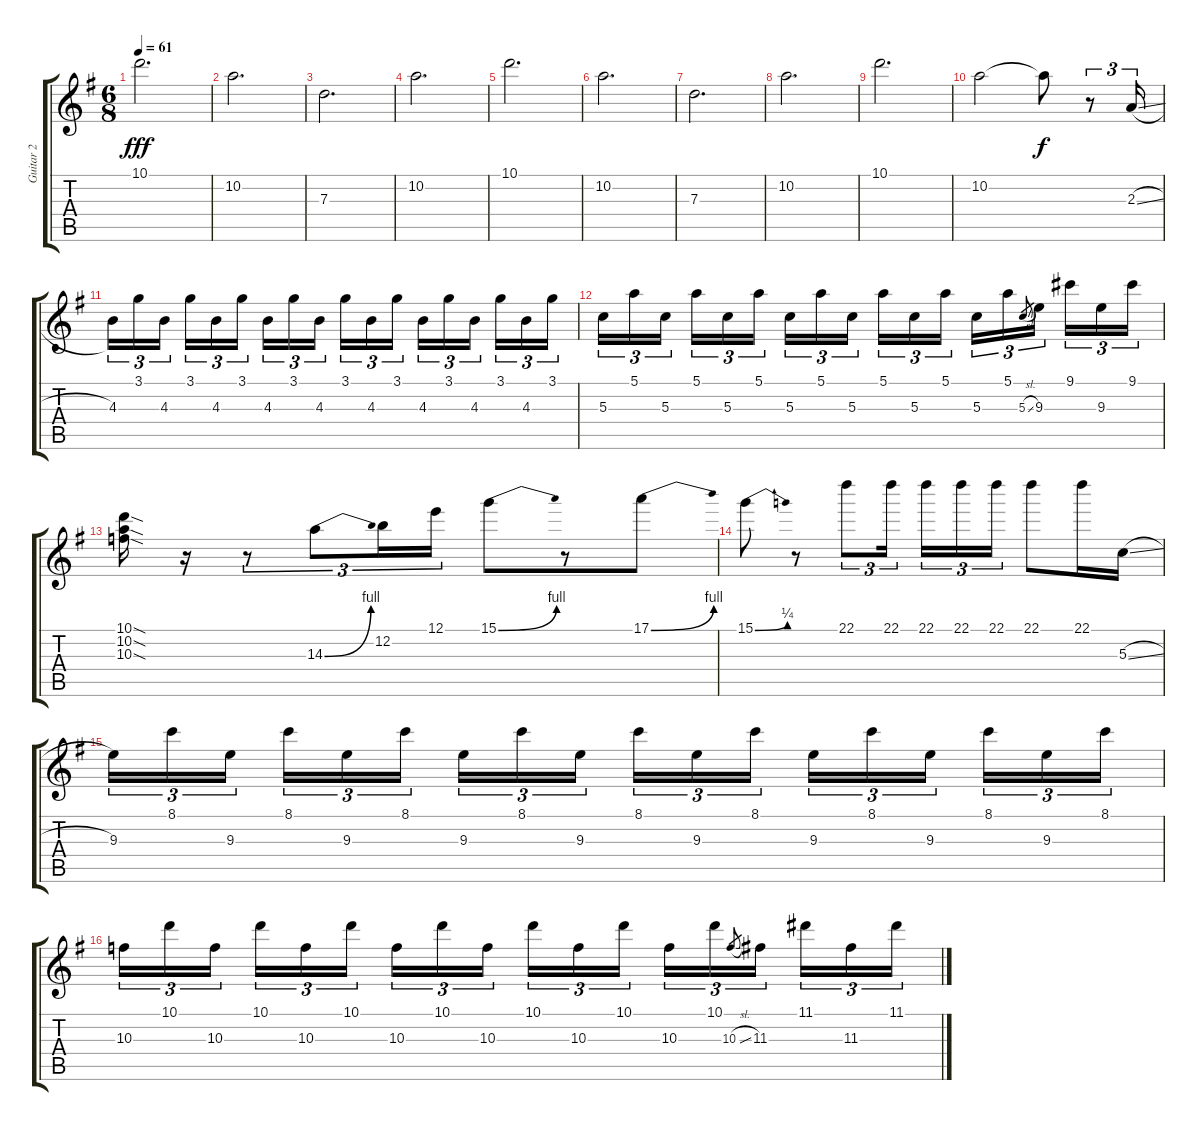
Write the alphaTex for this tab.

\track ("Guitar 2" "Guitar 2") {instrument electricguitarjazz}
\staff {score tabs}
\tuning (E4 B3 G3 D3 A2 E2) {hide}
\ts (6 8)
\tempo 61
\clef g2
\ks g
10.1.2{d dy fff} |
10.2.2{d} |
7.3.2{d} |
10.2.2{d} |
10.1.2{d} |
10.2.2{d} |
7.3.2{d} |
10.2.2{d} |
10.1.2{d} |
10.2.2 10.2{t}.8{dy f} r.8{tu (3 2) instrument overdrivenguitar} 2.3{sl}.16{tu (3 2)} |
4.3.16{tu (3 2)} 3.1.16{tu (3 2)} 4.3.16{tu (3 2) beam splitsecondary} 3.1.16{tu (3 2)} 4.3.16{tu (3 2)} 3.1.16{tu (3 2) beam splitsecondary} 4.3.16{tu (3 2)} 3.1.16{tu (3 2)} 4.3.16{tu (3 2)} 3.1.16{tu (3 2)} 4.3.16{tu (3 2)} 3.1.16{tu (3 2) beam splitsecondary} 4.3.16{tu (3 2)} 3.1.16{tu (3 2)} 4.3.16{tu (3 2) beam splitsecondary} 3.1.16{tu (3 2)} 4.3.16{tu (3 2)} 3.1.16{tu (3 2)} |
5.3.16{tu (3 2)} 5.1.16{tu (3 2)} 5.3.16{tu (3 2) beam splitsecondary} 5.1.16{tu (3 2)} 5.3.16{tu (3 2)} 5.1.16{tu (3 2) beam splitsecondary} 5.3.16{tu (3 2)} 5.1.16{tu (3 2)} 5.3.16{tu (3 2)} 5.1.16{tu (3 2)} 5.3.16{tu (3 2)} 5.1.16{tu (3 2) beam splitsecondary} 5.3.16{tu (3 2)} 5.1.16{tu (3 2)} 5.3{sl}.8{gr} 9.3.16{tu (3 2) beam splitsecondary} 9.1.16{tu (3 2)} 9.3.16{tu (3 2)} 9.1.16{tu (3 2)} |
(10.1{sod} 10.2{sod} 10.3{sod}).16 r.16 r.8{tu (3 2)} 14.3{be (bend 0 0 60 4)}.8{tu (3 2)} 12.2.16{tu (3 2)} 12.1.16{tu (3 2)} 15.1{be (bend 0 0 60 4)}.8 r.8 17.1{be (bend 0 0 60 4)}.8 |
15.1{be (bend 0 0 60 1)}.8 r.8 22.1.8{tu (3 2)} 22.1.16{tu (3 2)} 22.1.16{tu (3 2)} 22.1.16{tu (3 2)} 22.1.16{tu (3 2)} 22.1.8 22.1.16 5.3{sl}.16 |
9.3.16{tu (3 2)} 8.1.16{tu (3 2)} 9.3.16{tu (3 2) beam splitsecondary} 8.1.16{tu (3 2)} 9.3.16{tu (3 2)} 8.1.16{tu (3 2) beam splitsecondary} 9.3.16{tu (3 2)} 8.1.16{tu (3 2)} 9.3.16{tu (3 2)} 8.1.16{tu (3 2)} 9.3.16{tu (3 2)} 8.1.16{tu (3 2) beam splitsecondary} 9.3.16{tu (3 2)} 8.1.16{tu (3 2)} 9.3.16{tu (3 2) beam splitsecondary} 8.1.16{tu (3 2)} 9.3.16{tu (3 2)} 8.1.16{tu (3 2)} |
10.3.16{tu (3 2)} 10.1.16{tu (3 2)} 10.3.16{tu (3 2) beam splitsecondary} 10.1.16{tu (3 2)} 10.3.16{tu (3 2)} 10.1.16{tu (3 2) beam splitsecondary} 10.3.16{tu (3 2)} 10.1.16{tu (3 2)} 10.3.16{tu (3 2)} 10.1.16{tu (3 2)} 10.3.16{tu (3 2)} 10.1.16{tu (3 2) beam splitsecondary} 10.3.16{tu (3 2)} 10.1.16{tu (3 2)} 10.3{sl}.8{gr} 11.3.16{tu (3 2) beam splitsecondary} 11.1.16{tu (3 2)} 11.3.16{tu (3 2)} 11.1.16{tu (3 2)}
